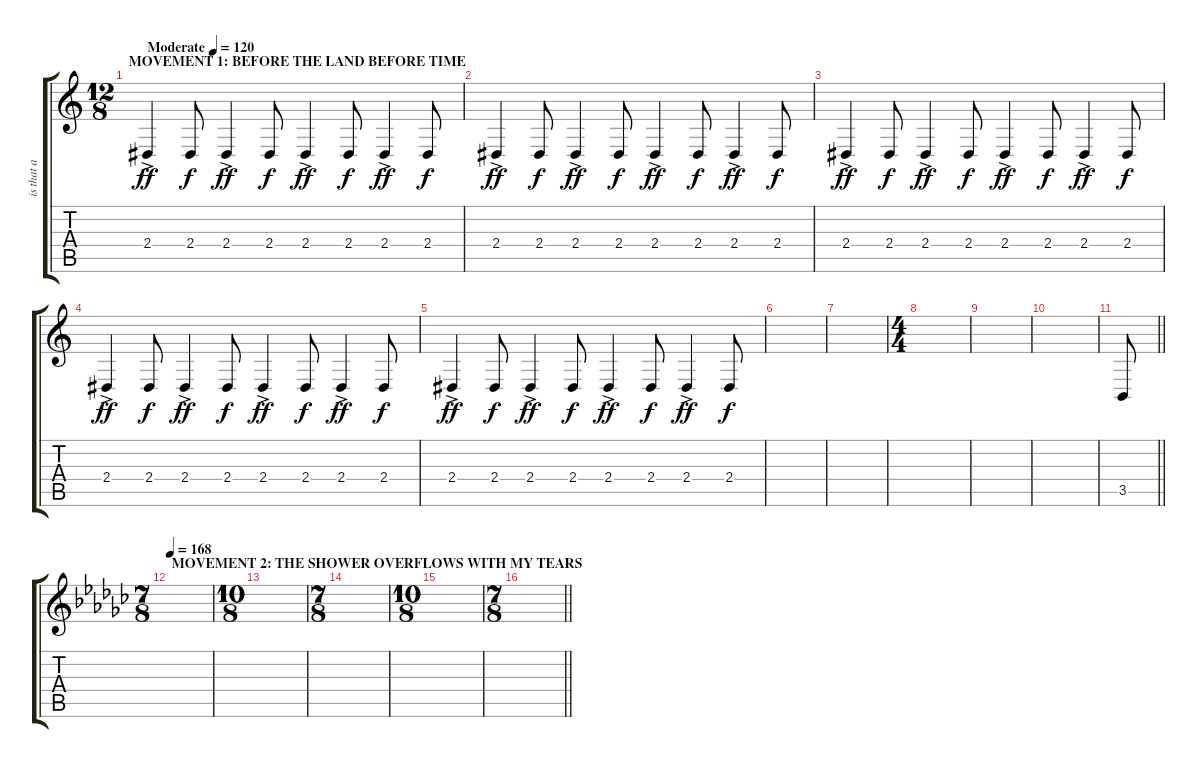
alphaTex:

\track ("is that a gun" "is that a ") {instrument timpani}
\staff {score tabs}
\tuning (Eb4 Bb3 Gb3 Db3 Ab2 Eb2) {hide}
\ts (12 8)
\section ("" "MOVEMENT 1: BEFORE THE LAND BEFORE TIME")
\tempo (120 "Moderate")
\clef g2
\ks c
2.4{ac}.4{dy ff instrument timpani} 2.4.8{dy f} 2.4{ac}.4{dy ff} 2.4.8{dy f} 2.4{ac}.4{dy ff} 2.4.8{dy f} 2.4{ac}.4{dy ff} 2.4.8{dy f} |
2.4{ac}.4{dy ff} 2.4.8{dy f} 2.4{ac}.4{dy ff} 2.4.8{dy f} 2.4{ac}.4{dy ff} 2.4.8{dy f} 2.4{ac}.4{dy ff} 2.4.8{dy f} |
2.4{ac}.4{dy ff} 2.4.8{dy f} 2.4{ac}.4{dy ff} 2.4.8{dy f} 2.4{ac}.4{dy ff} 2.4.8{dy f} 2.4{ac}.4{dy ff} 2.4.8{dy f} |
2.4{ac}.4{dy ff} 2.4.8{dy f} 2.4{ac}.4{dy ff} 2.4.8{dy f} 2.4{ac}.4{dy ff} 2.4.8{dy f} 2.4{ac}.4{dy ff} 2.4.8{dy f} |
2.4{ac}.4{dy ff} 2.4.8{dy f} 2.4{ac}.4{dy ff} 2.4.8{dy f} 2.4{ac}.4{dy ff} 2.4.8{dy f} 2.4{ac}.4{dy ff} 2.4.8{dy f} |
|
|
\ts (4 4)
|
|
|
\barLineRight lightlight
3.5.8 |
\ts (7 8)
\section ("" "MOVEMENT 2: THE SHOWER OVERFLOWS WITH MY TEARS")
\tempo 130
\tempo 168
\ks gb
|
\ts (10 8)
|
\ts (7 8)
|
\ts (10 8)
|
\ts (7 8)
\barLineRight lightlight
